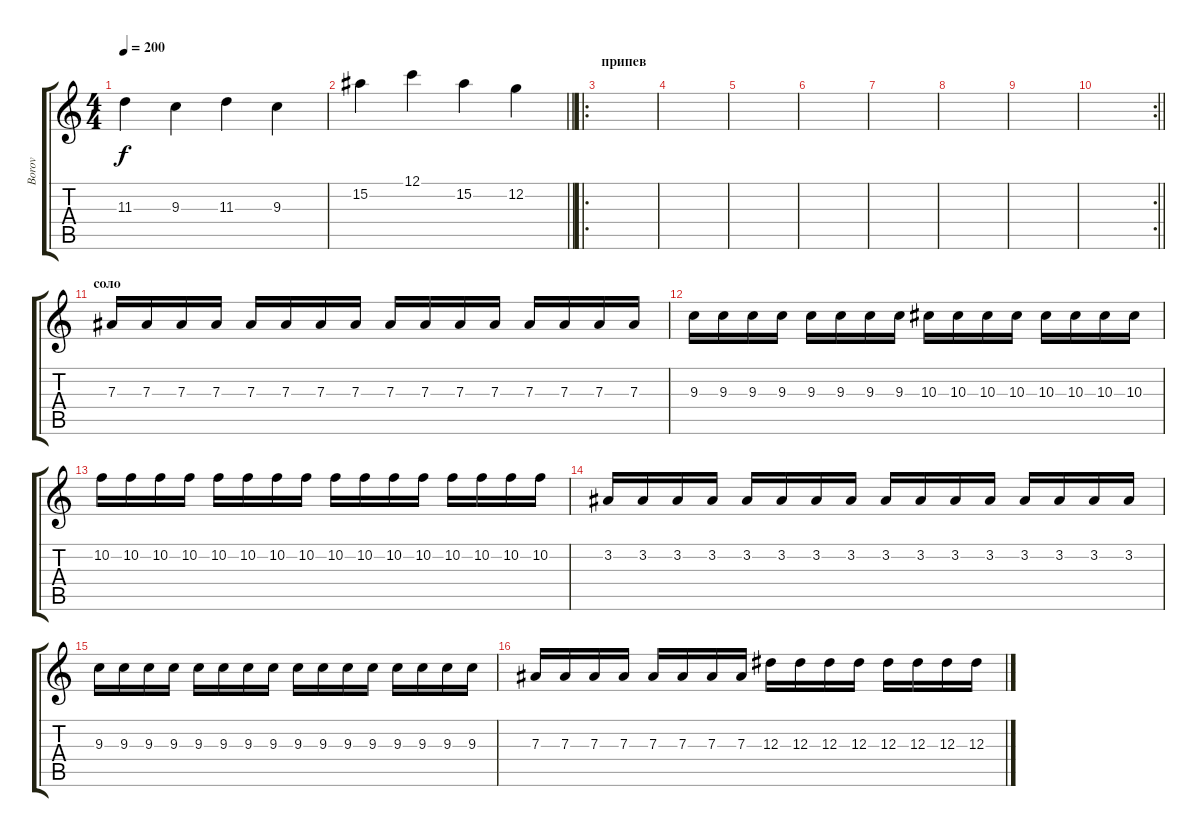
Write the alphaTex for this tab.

\track ("Borov" "Borov") {instrument overdrivenguitar}
\staff {score tabs}
\tuning (C4 G3 Eb3 Bb2 F2 C2) {hide}
\ts (4 4)
\tempo 200
\clef g2
\ks c
11.3.4{dy f} 9.3.4 11.3.4 9.3.4 |
\barLineRight lightlight
15.2.4 12.1.4 15.2.4 12.2.4 |
\ro
\section ("" "припев")
|
|
|
|
|
|
|
\rc 2
\barLineRight lightlight
|
\section ("" "соло")
7.3.16 7.3.16 7.3.16 7.3.16 7.3.16 7.3.16 7.3.16 7.3.16 7.3.16 7.3.16 7.3.16 7.3.16 7.3.16 7.3.16 7.3.16 7.3.16 |
9.3.16 9.3.16 9.3.16 9.3.16 9.3.16 9.3.16 9.3.16 9.3.16 10.3.16 10.3.16 10.3.16 10.3.16 10.3.16 10.3.16 10.3.16 10.3.16 |
10.2.16 10.2.16 10.2.16 10.2.16 10.2.16 10.2.16 10.2.16 10.2.16 10.2.16 10.2.16 10.2.16 10.2.16 10.2.16 10.2.16 10.2.16 10.2.16 |
3.2.16 3.2.16 3.2.16 3.2.16 3.2.16 3.2.16 3.2.16 3.2.16 3.2.16 3.2.16 3.2.16 3.2.16 3.2.16 3.2.16 3.2.16 3.2.16 |
9.3.16 9.3.16 9.3.16 9.3.16 9.3.16 9.3.16 9.3.16 9.3.16 9.3.16 9.3.16 9.3.16 9.3.16 9.3.16 9.3.16 9.3.16 9.3.16 |
7.3.16 7.3.16 7.3.16 7.3.16 7.3.16 7.3.16 7.3.16 7.3.16 12.3.16 12.3.16 12.3.16 12.3.16 12.3.16 12.3.16 12.3.16 12.3.16
